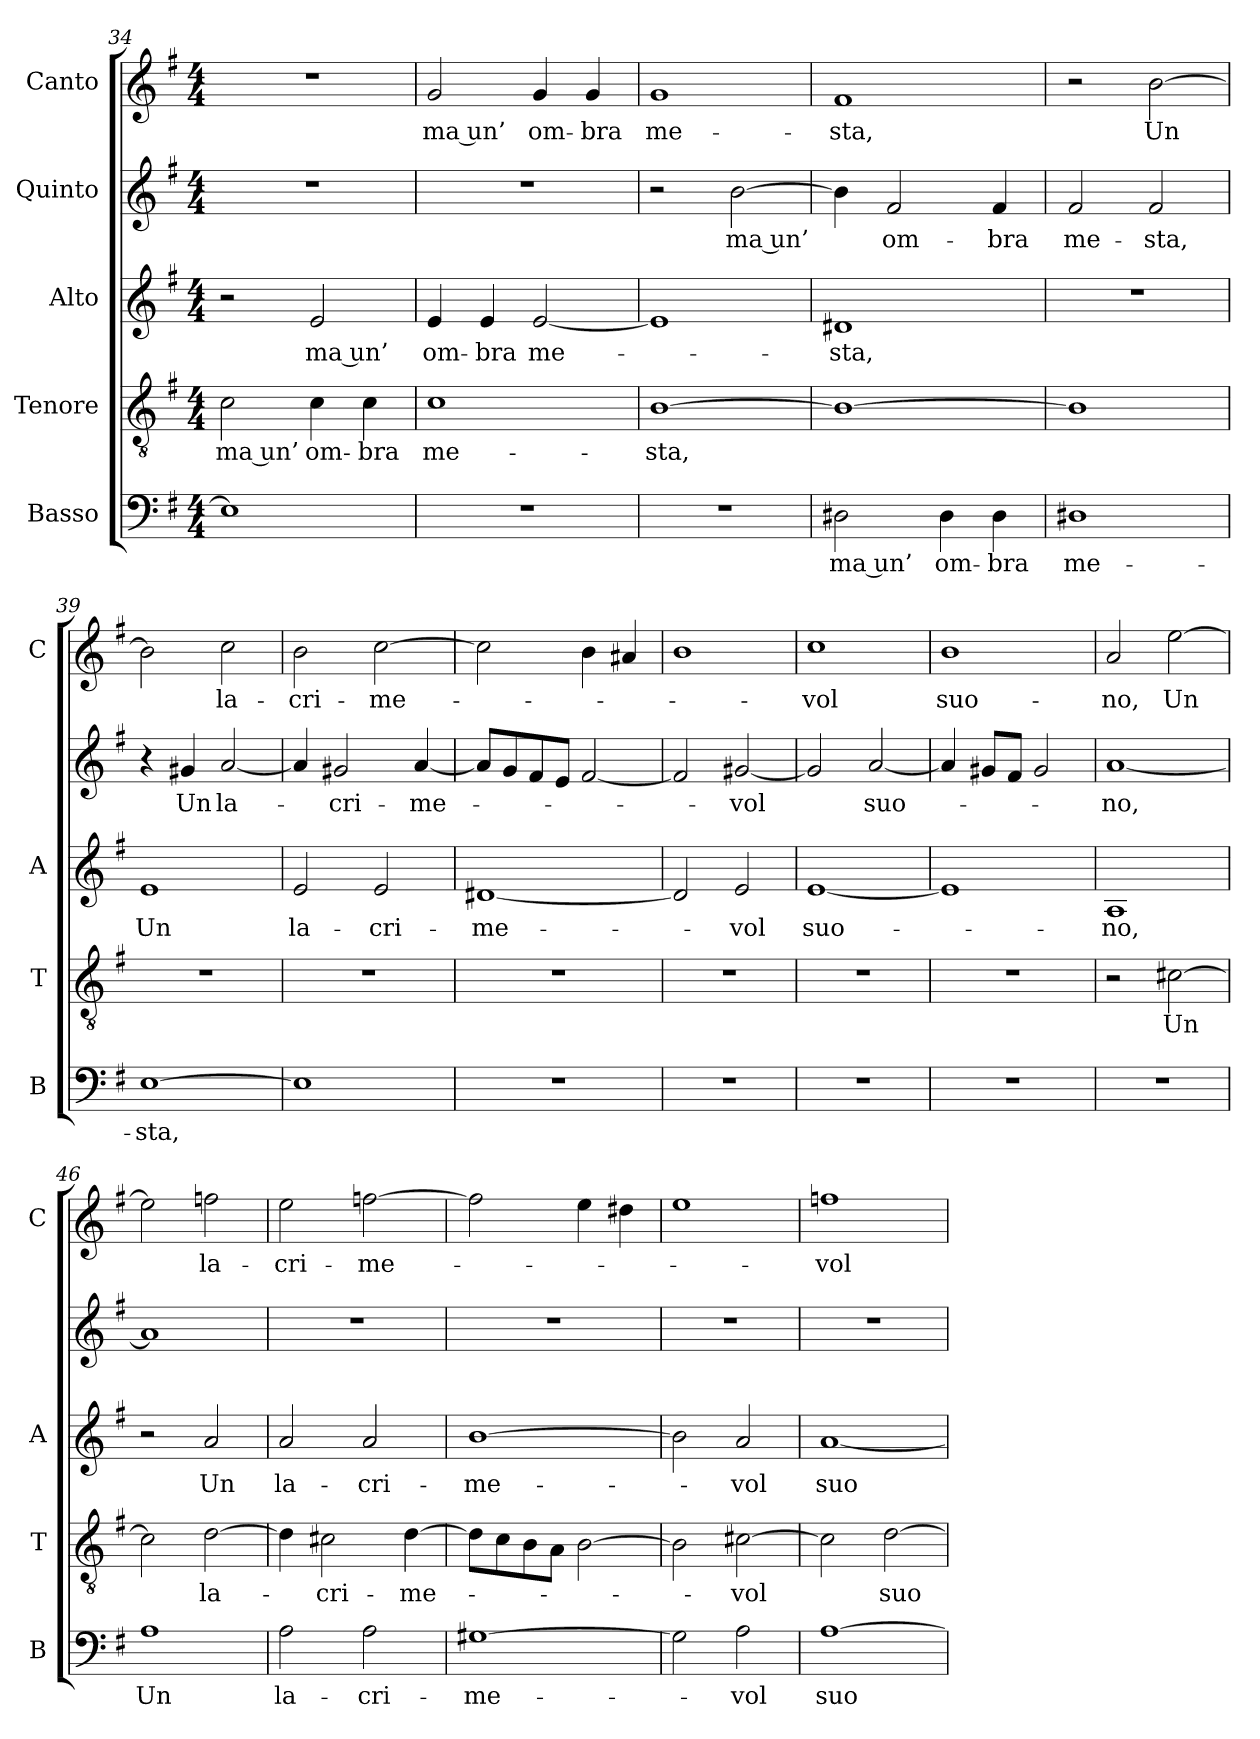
**kern	**text	**kern	**text	**kern	**text	**kern	**text	**kern	**text
*part5	*part5	*part4	*part4	*part3	*part3	*part2	*part2	*part1	*part1
*staff5	*staff5	*staff4	*staff4	*staff3	*staff3	*staff2	*staff2	*staff1	*staff1
*I"Basso	*	*I"Tenore	*	*I"Alto	*	*I"Quinto	*	*I"Canto	*
*I'B	*	*I'T	*	*I'A	*	*	*	*I'C	*
*clefF4	*	*clefGv2	*	*clefG2	*	*clefG2	*	*clefG2	*
*k[f#]	*	*k[f#]	*	*k[f#]	*	*k[f#]	*	*k[f#]	*
*G:	*	*G:	*	*G:	*	*G:	*	*G:	*
*M4/4	*	*M4/4	*	*M4/4	*	*M4/4	*	*M4/4	*
=34	=34	=34	=34	=34	=34	=34	=34	=34	=34
!	!	!	!LO:LY:b	!	!	!	!	!	!
1E]	.	2c\	ma un’	2r	.	1r	.	1r	.
!	!	!	!LO:LY:b	!	!LO:LY:b	!	!	!	!
.	.	4c\	om-	2e/	ma un’	.	.	.	.
!	!	!	!LO:LY:b	!	!	!	!	!	!
.	.	4c\	-bra	.	.	.	.	.	.
=35	=35	=35	=35	=35	=35	=35	=35	=35	=35
!	!	!	!LO:LY:b	!	!LO:LY:b	!	!	!	!LO:LY:b
1r	.	1c	me-	4e/	om-	1r	.	2g/	ma un’
!	!	!	!	!	!LO:LY:b	!	!	!	!
.	.	.	.	4e/	-bra	.	.	.	.
!	!	!	!	!	!LO:LY:b	!	!	!	!LO:LY:b
.	.	.	.	[2e/	me-	.	.	4g/	om-
!	!	!	!	!	!	!	!	!	!LO:LY:b
.	.	.	.	.	.	.	.	4g/	-bra
=36	=36	=36	=36	=36	=36	=36	=36	=36	=36
!	!	!	!LO:LY:b	!	!	!	!	!	!LO:LY:b
1r	.	[1B	-sta,	1e]	.	2r	.	1g	me-
!	!	!	!	!	!	!	!LO:LY:b	!	!
.	.	.	.	.	.	[2b\	ma un’	.	.
=37	=37	=37	=37	=37	=37	=37	=37	=37	=37
!	!LO:LY:b	!	!	!	!LO:LY:b	!	!	!	!LO:LY:b
2D#X\	ma un’	1B_	.	1d#X	-sta,	4b\]	.	1f#	-sta,
!	!	!	!	!	!	!	!LO:LY:b	!	!
.	.	.	.	.	.	2f#/	om-	.	.
!	!LO:LY:b	!	!	!	!	!	!	!	!
4D#\	om-	.	.	.	.	.	.	.	.
!	!LO:LY:b	!	!	!	!	!	!LO:LY:b	!	!
4D#\	-bra	.	.	.	.	4f#/	-bra	.	.
!!LO:LB:g=z
=38	=38	=38	=38	=38	=38	=38	=38	=38	=38
!	!LO:LY:b	!	!	!	!	!	!LO:LY:b	!	!
1D#X	me-	1B]	.	1r	.	2f#/	me-	2r	.
!	!	!	!	!	!	!	!LO:LY:b	!	!LO:LY:b
.	.	.	.	.	.	2f#/	-sta,	[2b\	Un
=39	=39	=39	=39	=39	=39	=39	=39	=39	=39
!	!LO:LY:b	!	!	!	!LO:LY:b	!	!	!	!
[1E	-sta,	1r	.	1e	Un	4r	.	2b\]	.
!	!	!	!	!	!	!	!LO:LY:b	!	!
.	.	.	.	.	.	4g#X/	Un	.	.
!	!	!	!	!	!	!	!LO:LY:b	!	!LO:LY:b
.	.	.	.	.	.	[2a/	la-	2cc\	la-
=40	=40	=40	=40	=40	=40	=40	=40	=40	=40
!	!	!	!	!	!LO:LY:b	!	!	!	!LO:LY:b
1E]	.	1r	.	2e/	la-	4a/]	.	2b\	-cri-
!	!	!	!	!	!	!	!LO:LY:b	!	!
.	.	.	.	.	.	2g#X/	-cri-	.	.
!	!	!	!	!	!LO:LY:b	!	!	!	!LO:LY:b
.	.	.	.	2e/	-cri-	.	.	[2cc\	-me-
!	!	!	!	!	!	!	!LO:LY:b	!	!
.	.	.	.	.	.	[4a/	-me-	.	.
=41	=41	=41	=41	=41	=41	=41	=41	=41	=41
!	!	!	!	!	!LO:LY:b	!	!	!	!
1r	.	1r	.	[1d#X	-me-	8a/L]	.	2cc\]	.
.	.	.	.	.	.	8g/	.	.	.
.	.	.	.	.	.	8f#/	.	.	.
.	.	.	.	.	.	8e/J	.	.	.
.	.	.	.	.	.	[2f#/	.	4b\	.
.	.	.	.	.	.	.	.	4a#X/	.
=42	=42	=42	=42	=42	=42	=42	=42	=42	=42
1r	.	1r	.	2d#/]	.	2f#/]	.	1b	.
!	!	!	!	!	!LO:LY:b	!	!LO:LY:b	!	!
.	.	.	.	2e/	-vol	[2g#X/	-vol	.	.
=43	=43	=43	=43	=43	=43	=43	=43	=43	=43
!	!	!	!	!	!LO:LY:b	!	!	!	!LO:LY:b
1r	.	1r	.	[1e	suo-	2g#/]	.	1cc	-vol
!	!	!	!	!	!	!	!LO:LY:b	!	!
.	.	.	.	.	.	[2a/	suo-	.	.
=44	=44	=44	=44	=44	=44	=44	=44	=44	=44
!	!	!	!	!	!	!	!	!	!LO:LY:b
1r	.	1r	.	1e]	.	4a/]	.	1b	suo-
.	.	.	.	.	.	8g#X/L	.	.	.
.	.	.	.	.	.	8f#/J	.	.	.
.	.	.	.	.	.	2g#/	.	.	.
=45	=45	=45	=45	=45	=45	=45	=45	=45	=45
!	!	!	!	!	!LO:LY:b	!	!LO:LY:b	!	!LO:LY:b
1r	.	2r	.	1A	-no,	[1a	-no,	2a/	-no,
!	!	!	!LO:LY:b	!	!	!	!	!	!LO:LY:b
.	.	[2c#X\	Un	.	.	.	.	[2ee\	Un
!!LO:PB:g=z
=46	=46	=46	=46	=46	=46	=46	=46	=46	=46
!	!LO:LY:b	!	!	!	!	!	!	!	!
1A	Un	2c#\]	.	2r	.	1a]	.	2ee\]	.
!	!	!	!LO:LY:b	!	!LO:LY:b	!	!	!	!LO:LY:b
.	.	[2d\	la-	2a/	Un	.	.	2ffn\	la-
=47	=47	=47	=47	=47	=47	=47	=47	=47	=47
!	!LO:LY:b	!	!	!	!LO:LY:b	!	!	!	!LO:LY:b
2A\	la-	4d\]	.	2a/	la-	1r	.	2ee\	-cri-
!	!	!	!LO:LY:b	!	!	!	!	!	!
.	.	2c#X\	-cri-	.	.	.	.	.	.
!	!LO:LY:b	!	!	!	!LO:LY:b	!	!	!	!LO:LY:b
2A\	-cri-	.	.	2a/	-cri-	.	.	[2ffn\	-me-
!	!	!	!LO:LY:b	!	!	!	!	!	!
.	.	[4d\	-me-	.	.	.	.	.	.
=48	=48	=48	=48	=48	=48	=48	=48	=48	=48
!	!LO:LY:b	!	!	!	!LO:LY:b	!	!	!	!
[1G#X	-me-	8d\L]	.	[1b	-me-	1r	.	2ff\]	.
.	.	8c\	.	.	.	.	.	.	.
.	.	8B\	.	.	.	.	.	.	.
.	.	8A\J	.	.	.	.	.	.	.
.	.	[2B\	.	.	.	.	.	4ee\	.
.	.	.	.	.	.	.	.	4dd#X\	.
=49	=49	=49	=49	=49	=49	=49	=49	=49	=49
2G#\]	.	2B\]	.	2b\]	.	1r	.	1ee	.
!	!LO:LY:b	!	!LO:LY:b	!	!LO:LY:b	!	!	!	!
2A\	-vol	[2c#X\	-vol	2a/	-vol	.	.	.	.
=50	=50	=50	=50	=50	=50	=50	=50	=50	=50
!	!LO:LY:b	!	!	!	!LO:LY:b	!	!	!	!LO:LY:b
[1A	suo-	2c#\]	.	[1a	suo-	1r	.	1ffn	-vol
!	!	!	!LO:LY:b	!	!	!	!	!	!
.	.	[2d\	suo-	.	.	.	.	.	.
=	=	=	=	=	=	=	=	=	=
*-	*-	*-	*-	*-	*-	*-	*-	*-	*-
